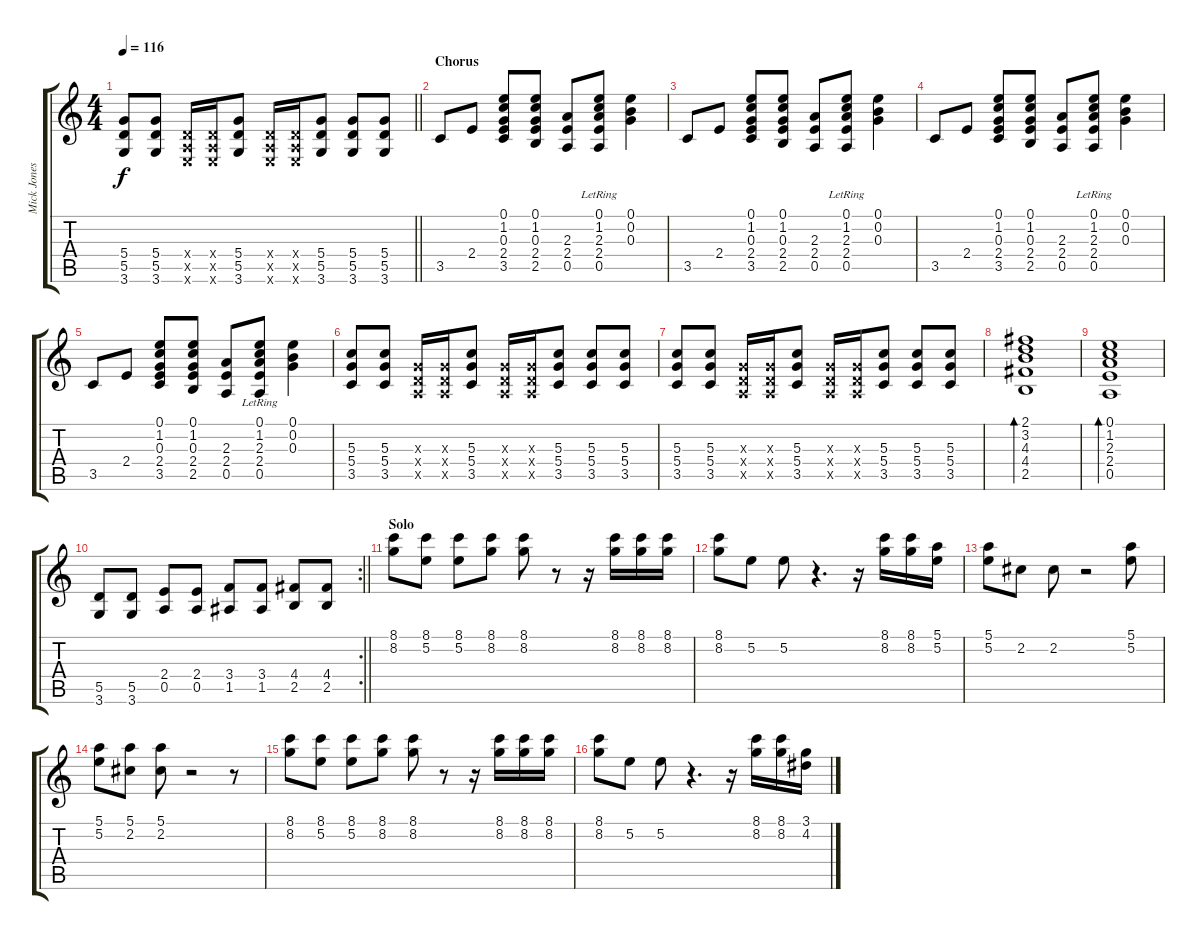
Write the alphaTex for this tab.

\track ("Mick Jones - Lead Guitar" "Mick Jones") {instrument electricguitarclean}
\staff {score tabs}
\tuning (E4 B3 G3 D3 A2 E2) {hide}
\ts (4 4)
\tempo 116
\clef g2
\barLineRight lightlight
\ks c
(5.4 5.5 3.6).8{dy f} (5.4 5.5 3.6).8 (0.4{x} 0.5{x} 0.6{x}).16 (0.4{x} 0.5{x} 0.6{x}).16 (5.4 5.5 3.6).8 (0.4{x} 0.5{x} 0.6{x}).16 (0.4{x} 0.5{x} 0.6{x}).16 (5.4 5.5 3.6).8 (5.4 5.5 3.6).8 (5.4 5.5 3.6).8 |
\section ("" "Chorus")
3.5.8{volume 11} 2.4.8 (0.1 1.2 0.3 2.4 3.5).8 (0.1 1.2 0.3 2.4 2.5).8 (2.3 2.4 0.5).8 (0.1 1.2 2.3{lr} 2.4{lr} 0.5{lr}).8 (0.1 0.2 0.3).4 |
3.5.8{volume 11} 2.4.8 (0.1 1.2 0.3 2.4 3.5).8 (0.1 1.2 0.3 2.4 2.5).8 (2.3 2.4 0.5).8 (0.1 1.2 2.3{lr} 2.4{lr} 0.5{lr}).8 (0.1 0.2 0.3).4 |
3.5.8{volume 11} 2.4.8 (0.1 1.2 0.3 2.4 3.5).8 (0.1 1.2 0.3 2.4 2.5).8 (2.3 2.4 0.5).8 (0.1 1.2 2.3{lr} 2.4{lr} 0.5{lr}).8 (0.1 0.2 0.3).4 |
3.5.8{volume 11} 2.4.8 (0.1 1.2 0.3 2.4 3.5).8 (0.1 1.2 0.3 2.4 2.5).8 (2.3 2.4 0.5).8 (0.1 1.2 2.3{lr} 2.4{lr} 0.5{lr}).8 (0.1 0.2 0.3).4 |
(5.3 5.4 3.5).8 (5.3 5.4 3.5).8 (0.3{x} 0.4{x} 0.5{x}).16 (0.3{x} 0.4{x} 0.5{x}).16 (5.3 5.4 3.5).8 (0.3{x} 0.4{x} 0.5{x}).16 (0.3{x} 0.4{x} 0.5{x}).16 (5.3 5.4 3.5).8 (5.3 5.4 3.5).8 (5.3 5.4 3.5).8 |
(5.3 5.4 3.5).8 (5.3 5.4 3.5).8 (0.3{x} 0.4{x} 0.5{x}).16 (0.3{x} 0.4{x} 0.5{x}).16 (5.3 5.4 3.5).8 (0.3{x} 0.4{x} 0.5{x}).16 (0.3{x} 0.4{x} 0.5{x}).16 (5.3 5.4 3.5).8 (5.3 5.4 3.5).8 (5.3 5.4 3.5).8 |
(2.1 3.2 4.3 4.4 2.5).1{bd 240} |
(0.1 1.2 2.3 2.4 0.5).1{bd 240} |
\rc 2
\barLineRight lightlight
(5.5 3.6).8 (5.5 3.6).8 (2.4 0.5).8 (2.4 0.5).8 (3.4 1.5).8 (3.4 1.5).8 (4.4 2.5).8 (4.4 2.5).8 |
\section ("" "Solo")
(8.1 8.2).8{instrument distortionguitar} (8.1 5.2).8 (8.1 5.2).8 (8.1 8.2).8{instrument distortionguitar} (8.1 8.2).8{instrument distortionguitar} r.8 r.16 (8.1 8.2).16 (8.1 8.2).16 (8.1 8.2).16 |
(8.1 8.2).8 5.2.8 5.2.8 r.4{d} r.16 (8.1 8.2).16 (8.1 8.2).16 (5.1 5.2).16 |
(5.1 5.2).8 2.2.8 2.2.8 r.2 (5.1 5.2).8 |
(5.1 5.2).8 (5.1 2.2).8 (5.1 2.2).8 r.2 r.8 |
(8.1 8.2).8{instrument distortionguitar} (8.1 5.2).8 (8.1 5.2).8 (8.1 8.2).8{instrument distortionguitar} (8.1 8.2).8{instrument distortionguitar} r.8 r.16 (8.1 8.2).16 (8.1 8.2).16 (8.1 8.2).16 |
(8.1 8.2).8 5.2.8 5.2.8 r.4{d} r.16 (8.1 8.2).16 (8.1 8.2).16 (3.1 4.2).16
